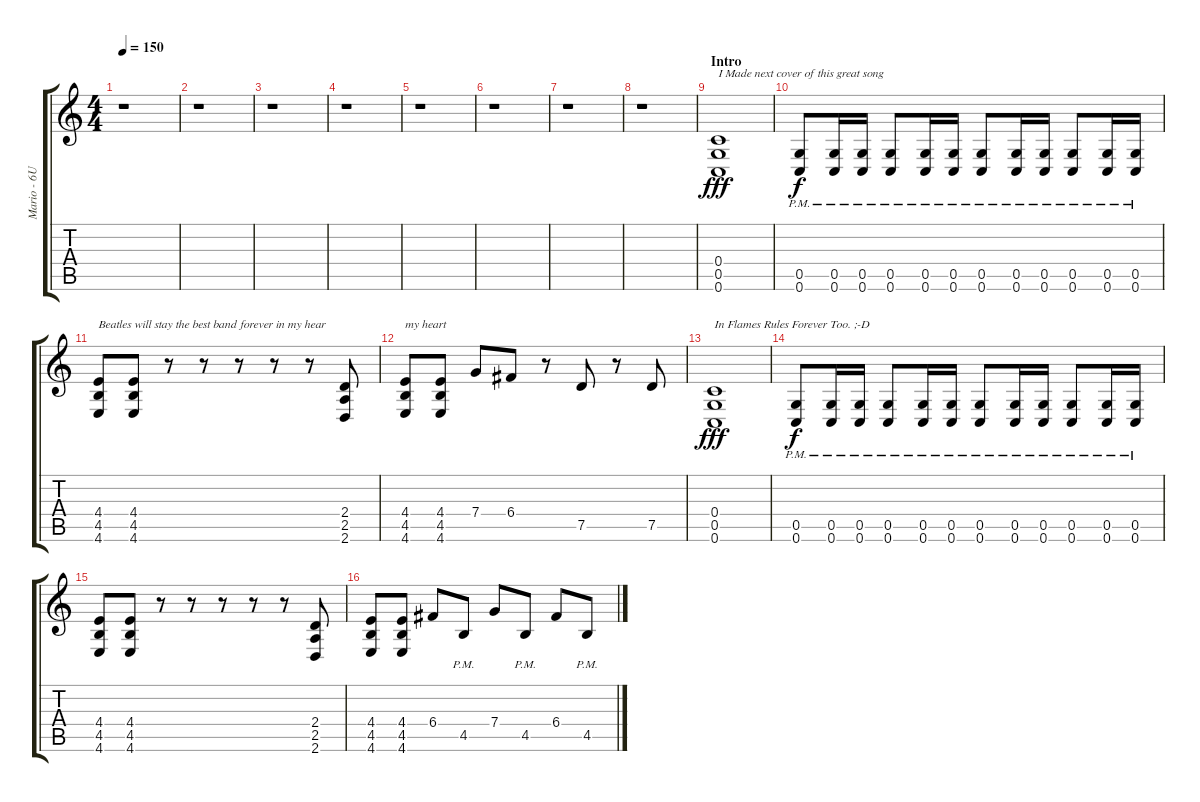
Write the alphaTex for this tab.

\track ("Mario - 6U1+4R" "Mario - 6U") {instrument distortionguitar}
\staff {score tabs}
\tuning (D4 A3 F3 C3 G2 C2) {hide}
\ts (4 4)
\tempo 150
\clef g2
\ks c
r.1{dy fff instrument distortionguitar} |
r.1 |
r.1 |
r.1 |
r.1 |
r.1 |
r.1 |
r.1 |
\section ("" "Intro")
(0.4 0.5 0.6).1{txt "I Made next cover of this great song "} |
(0.5{pm} 0.6{pm}).8{dy f} (0.5{pm} 0.6{pm}).16 (0.5{pm} 0.6{pm}).16 (0.5{pm} 0.6{pm}).8 (0.5{pm} 0.6{pm}).16 (0.5{pm} 0.6{pm}).16 (0.5{pm} 0.6{pm}).8 (0.5{pm} 0.6{pm}).16 (0.5{pm} 0.6{pm}).16 (0.5{pm} 0.6{pm}).8 (0.5{pm} 0.6{pm}).16 (0.5{pm} 0.6{pm}).16 |
(4.4 4.5 4.6).8{txt "Beatles will stay the best band forever in my hear"} (4.4 4.5 4.6).8 r.8 r.8 r.8 r.8 r.8 (2.4 2.5 2.6).8 |
(4.4 4.5 4.6).8{txt "my heart"} (4.4 4.5 4.6).8 7.4.8 6.4.8 r.8 7.5.8 r.8 7.5.8 |
(0.4 0.5 0.6).1{txt "In Flames Rules Forever Too. ;-D" dy fff} |
(0.5{pm} 0.6{pm}).8{dy f} (0.5{pm} 0.6{pm}).16 (0.5{pm} 0.6{pm}).16 (0.5{pm} 0.6{pm}).8 (0.5{pm} 0.6{pm}).16 (0.5{pm} 0.6{pm}).16 (0.5{pm} 0.6{pm}).8 (0.5{pm} 0.6{pm}).16 (0.5{pm} 0.6{pm}).16 (0.5{pm} 0.6{pm}).8 (0.5{pm} 0.6{pm}).16 (0.5{pm} 0.6{pm}).16 |
(4.4 4.5 4.6).8 (4.4 4.5 4.6).8 r.8 r.8 r.8 r.8 r.8 (2.4 2.5 2.6).8 |
(4.4 4.5 4.6).8 (4.4 4.5 4.6).8 6.4.8 4.5{pm}.8 7.4.8 4.5{pm}.8 6.4.8 4.5{pm}.8
